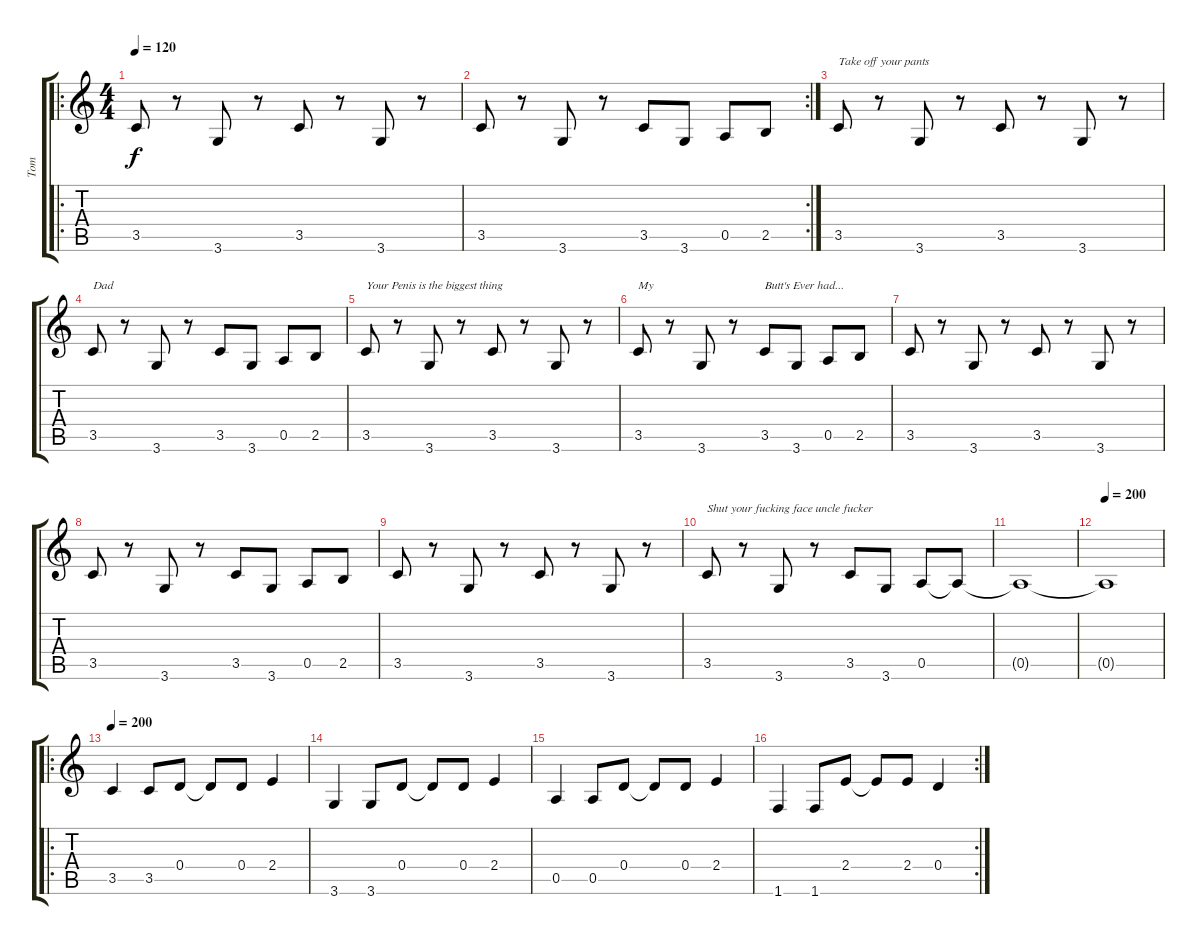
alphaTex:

\track ("Tom" "Tom") {instrument overdrivenguitar}
\staff {score tabs}
\tuning (E4 B3 G3 D3 A2 E2) {hide}
\ro
\ts (4 4)
\tempo 120
\clef g2
\ks c
3.5.8{dy f instrument overdrivenguitar} r.8 3.6.8 r.8 3.5.8 r.8 3.6.8 r.8 |
\rc 2
3.5.8 r.8 3.6.8 r.8 3.5.8 3.6.8 0.5.8 2.5.8 |
3.5.8{txt "Take off your pants"} r.8 3.6.8 r.8 3.5.8 r.8 3.6.8 r.8 |
3.5.8{txt "Dad"} r.8 3.6.8 r.8 3.5.8 3.6.8 0.5.8 2.5.8 |
3.5.8{txt "Your Penis is the biggest thing"} r.8 3.6.8 r.8 3.5.8 r.8 3.6.8 r.8 |
3.5.8{txt "My"} r.8 3.6.8 r.8 3.5.8{txt "Butt's Ever had..."} 3.6.8 0.5.8 2.5.8 |
3.5.8 r.8 3.6.8 r.8 3.5.8 r.8 3.6.8 r.8 |
3.5.8 r.8 3.6.8 r.8 3.5.8 3.6.8 0.5.8 2.5.8 |
3.5.8 r.8 3.6.8 r.8 3.5.8 r.8 3.6.8 r.8 |
3.5.8{txt "Shut your fucking face uncle fucker"} r.8 3.6.8 r.8 3.5.8 3.6.8 0.5.8 0.5{t}.8 |
0.5{t}.1 |
\tempo 200
0.5{t}.1 |
\ro
\tempo 200
3.5.4{volume 13} 3.5.8 0.4.8 0.4{t}.8 0.4.8 2.4.4 |
3.6.4 3.6.8 0.4.8 0.4{t}.8 0.4.8 2.4.4 |
0.5.4 0.5.8 0.4.8 0.4{t}.8 0.4.8 2.4.4 |
\rc 2
1.6.4 1.6.8 2.4.8 2.4{t}.8 2.4.8 0.4.4
